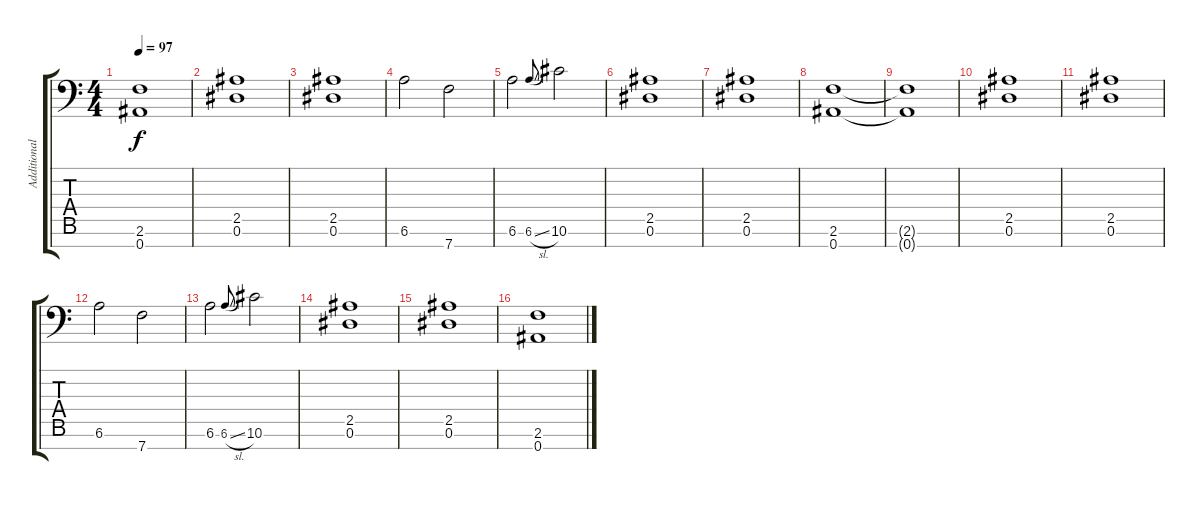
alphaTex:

\track ("Additional Guitar" "Additional") {instrument distortionguitar}
\staff {score tabs}
\tuning (Eb4 Bb3 Gb3 Db3 Ab2 Eb2 Bb1) {hide}
\ts (4 4)
\tempo 97
\clef f4
\ks c
(2.6{t} 0.7{t}).1{dy f} |
(2.5 0.6).1 |
(2.5 0.6).1 |
6.6.2 7.7.2 |
6.6.2 6.6{sl}.8{gr onbeat} 10.6.2 |
(2.5 0.6).1 |
(2.5 0.6).1 |
(2.6 0.7).1 |
(2.6{t} 0.7{t}).1 |
(2.5 0.6).1 |
(2.5 0.6).1 |
6.6.2 7.7.2 |
6.6.2 6.6{sl}.8{gr onbeat} 10.6.2 |
(2.5 0.6).1 |
(2.5 0.6).1 |
(2.6 0.7).1
